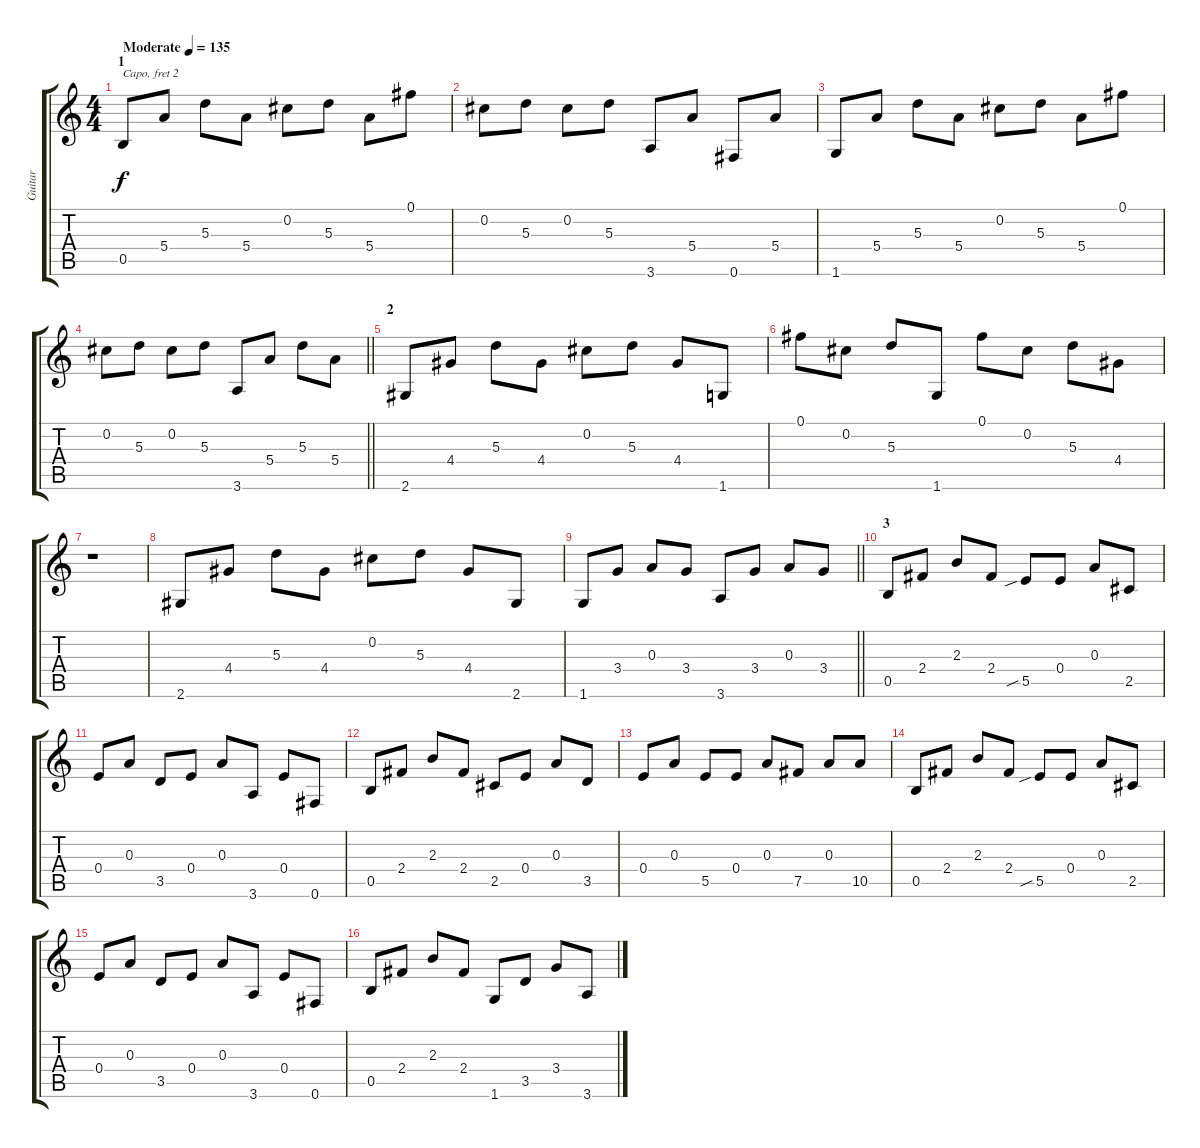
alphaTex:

\track ("Guitar" "Guitar") {instrument acousticguitarsteel}
\staff {score tabs}
\capo 2
\tuning (E4 B3 G3 D3 A2 E2) {hide}
\ts (4 4)
\section ("" "1")
\tempo (135 "Moderate")
\clef g2
\ks c
0.5.8{dy f instrument acousticguitarsteel} 5.4.8 5.3.8 5.4.8 0.2.8 5.3.8 5.4.8 0.1.8 |
0.2.8 5.3.8 0.2.8 5.3.8 3.6.8 5.4.8 0.6.8 5.4.8 |
1.6.8 5.4.8 5.3.8 5.4.8 0.2.8 5.3.8 5.4.8 0.1.8 |
\barLineRight lightlight
0.2.8 5.3.8 0.2.8 5.3.8 3.6.8 5.4.8 5.3.8 5.4.8 |
\section ("" "2")
2.6.8 4.4.8 5.3.8 4.4.8 0.2.8 5.3.8 4.4.8 1.6.8 |
0.1.8 0.2.8 5.3.8 1.6.8 0.1.8 0.2.8 5.3.8 4.4.8 |
r.1 |
2.6.8 4.4.8 5.3.8 4.4.8 0.2.8 5.3.8 4.4.8 2.6.8 |
\barLineRight lightlight
1.6.8 3.4.8 0.3.8 3.4.8 3.6.8 3.4.8 0.3.8 3.4.8 |
\section ("" "3")
0.5.8 2.4.8 2.3.8 2.4.8 5.5{sib}.8 0.4.8 0.3.8 2.5.8 |
0.4.8 0.3.8 3.5.8 0.4.8 0.3.8 3.6.8 0.4.8 0.6.8 |
0.5.8 2.4.8 2.3.8 2.4.8 2.5.8 0.4.8 0.3.8 3.5.8 |
0.4.8 0.3.8 5.5.8 0.4.8 0.3.8 7.5.8 0.3.8 10.5.8 |
0.5.8 2.4.8 2.3.8 2.4.8 5.5{sib}.8 0.4.8 0.3.8 2.5.8 |
0.4.8 0.3.8 3.5.8 0.4.8 0.3.8 3.6.8 0.4.8 0.6.8 |
0.5.8 2.4.8 2.3.8 2.4.8 1.6.8 3.5.8 3.4.8 3.6.8
